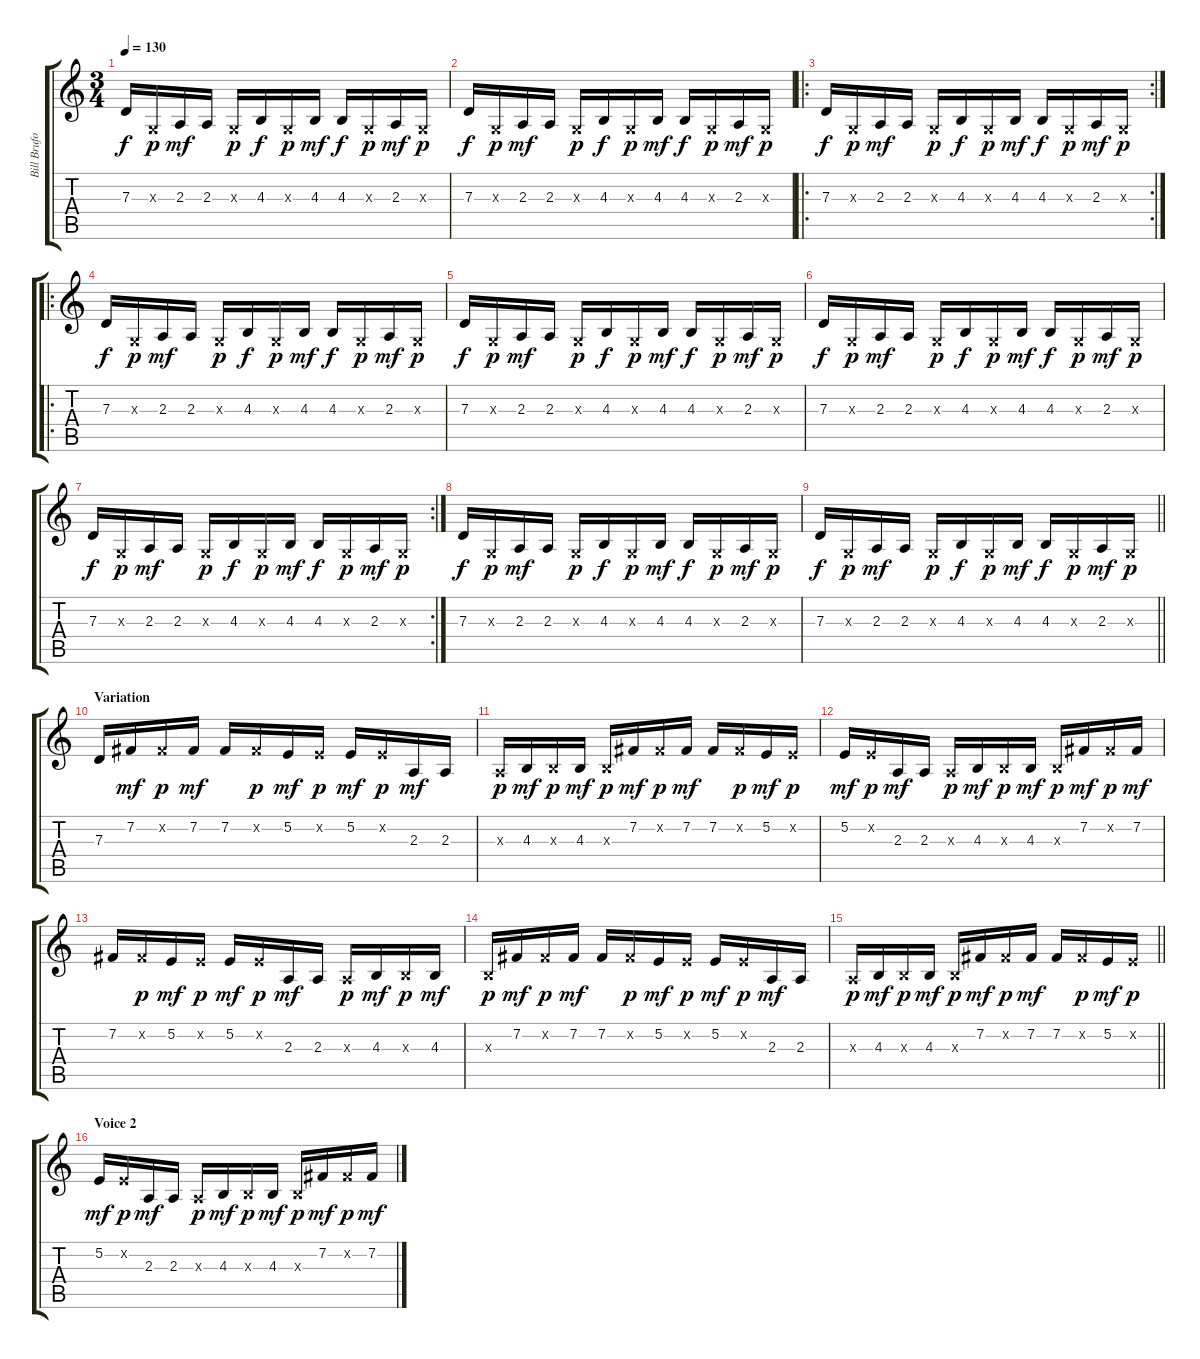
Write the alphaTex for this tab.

\track ("Bill Bruford (Pads)" "Bill Brufo") {instrument kalimba}
\staff {score tabs}
\tuning (E4 B3 G3 D3 A2 E2) {hide}
\ts (3 4)
\tempo 130
\clef g2
\ks c
7.3.16{dy f} 0.3{x}.16{dy p} 2.3.16{dy mf} 2.3.16 0.3{x}.16{dy p} 4.3.16{dy f} 0.3{x}.16{dy p} 4.3.16{dy mf} 4.3.16{dy f} 0.3{x}.16{dy p} 2.3.16{dy mf} 0.3{x}.16{dy p} |
7.3.16{dy f} 0.3{x}.16{dy p} 2.3.16{dy mf} 2.3.16 0.3{x}.16{dy p} 4.3.16{dy f} 0.3{x}.16{dy p} 4.3.16{dy mf} 4.3.16{dy f} 0.3{x}.16{dy p} 2.3.16{dy mf} 0.3{x}.16{dy p} |
\ro
\rc 2
7.3.16{dy f} 0.3{x}.16{dy p} 2.3.16{dy mf} 2.3.16 0.3{x}.16{dy p} 4.3.16{dy f} 0.3{x}.16{dy p} 4.3.16{dy mf} 4.3.16{dy f} 0.3{x}.16{dy p} 2.3.16{dy mf} 0.3{x}.16{dy p} |
\ro
7.3.16{dy f} 0.3{x}.16{dy p} 2.3.16{dy mf} 2.3.16 0.3{x}.16{dy p} 4.3.16{dy f} 0.3{x}.16{dy p} 4.3.16{dy mf} 4.3.16{dy f} 0.3{x}.16{dy p} 2.3.16{dy mf} 0.3{x}.16{dy p} |
7.3.16{dy f} 0.3{x}.16{dy p} 2.3.16{dy mf} 2.3.16 0.3{x}.16{dy p} 4.3.16{dy f} 0.3{x}.16{dy p} 4.3.16{dy mf} 4.3.16{dy f} 0.3{x}.16{dy p} 2.3.16{dy mf} 0.3{x}.16{dy p} |
7.3.16{dy f} 0.3{x}.16{dy p} 2.3.16{dy mf} 2.3.16 0.3{x}.16{dy p} 4.3.16{dy f} 0.3{x}.16{dy p} 4.3.16{dy mf} 4.3.16{dy f} 0.3{x}.16{dy p} 2.3.16{dy mf} 0.3{x}.16{dy p} |
\rc 2
7.3.16{dy f} 0.3{x}.16{dy p} 2.3.16{dy mf} 2.3.16 0.3{x}.16{dy p} 4.3.16{dy f} 0.3{x}.16{dy p} 4.3.16{dy mf} 4.3.16{dy f} 0.3{x}.16{dy p} 2.3.16{dy mf} 0.3{x}.16{dy p} |
7.3.16{dy f} 0.3{x}.16{dy p} 2.3.16{dy mf} 2.3.16 0.3{x}.16{dy p} 4.3.16{dy f} 0.3{x}.16{dy p} 4.3.16{dy mf} 4.3.16{dy f} 0.3{x}.16{dy p} 2.3.16{dy mf} 0.3{x}.16{dy p} |
\barLineRight lightlight
7.3.16{dy f} 0.3{x}.16{dy p} 2.3.16{dy mf} 2.3.16 0.3{x}.16{dy p} 4.3.16{dy f} 0.3{x}.16{dy p} 4.3.16{dy mf} 4.3.16{dy f} 0.3{x}.16{dy p} 2.3.16{dy mf} 0.3{x}.16{dy p} |
\section ("" "Variation")
7.3.16{volume 8} 7.2.16{dy mf} 7.2{x}.16{dy p} 7.2.16{dy mf} 7.2.16 7.2{x}.16{dy p} 5.2.16{dy mf} 5.2{x}.16{dy p} 5.2.16{dy mf} 5.2{x}.16{dy p} 2.3.16{dy mf} 2.3.16 |
2.3{x}.16{dy p} 4.3.16{dy mf} 4.3{x}.16{dy p} 4.3.16{dy mf} 4.3{x}.16{dy p} 7.2.16{dy mf} 7.2{x}.16{dy p} 7.2.16{dy mf} 7.2.16 7.2{x}.16{dy p} 5.2.16{dy mf} 5.2{x}.16{dy p} |
5.2.16{dy mf} 5.2{x}.16{dy p} 2.3.16{dy mf} 2.3.16 2.3{x}.16{dy p} 4.3.16{dy mf} 4.3{x}.16{dy p} 4.3.16{dy mf} 4.3{x}.16{dy p} 7.2.16{dy mf} 7.2{x}.16{dy p} 7.2.16{dy mf} |
7.2.16 7.2{x}.16{dy p} 5.2.16{dy mf} 5.2{x}.16{dy p} 5.2.16{dy mf} 5.2{x}.16{dy p} 2.3.16{dy mf} 2.3.16 2.3{x}.16{dy p} 4.3.16{dy mf} 4.3{x}.16{dy p} 4.3.16{dy mf} |
4.3{x}.16{dy p} 7.2.16{dy mf} 7.2{x}.16{dy p} 7.2.16{dy mf} 7.2.16 7.2{x}.16{dy p} 5.2.16{dy mf} 5.2{x}.16{dy p} 5.2.16{dy mf} 5.2{x}.16{dy p} 2.3.16{dy mf} 2.3.16 |
\barLineRight lightlight
2.3{x}.16{dy p} 4.3.16{dy mf} 4.3{x}.16{dy p} 4.3.16{dy mf} 4.3{x}.16{dy p} 7.2.16{dy mf} 7.2{x}.16{dy p} 7.2.16{dy mf} 7.2.16 7.2{x}.16{dy p} 5.2.16{dy mf} 5.2{x}.16{dy p} |
\section ("" "Voice 2")
5.2.16{dy mf} 5.2{x}.16{dy p} 2.3.16{dy mf} 2.3.16 2.3{x}.16{dy p} 4.3.16{dy mf} 4.3{x}.16{dy p} 4.3.16{dy mf} 4.3{x}.16{dy p} 7.2.16{dy mf} 7.2{x}.16{dy p} 7.2.16{dy mf}
